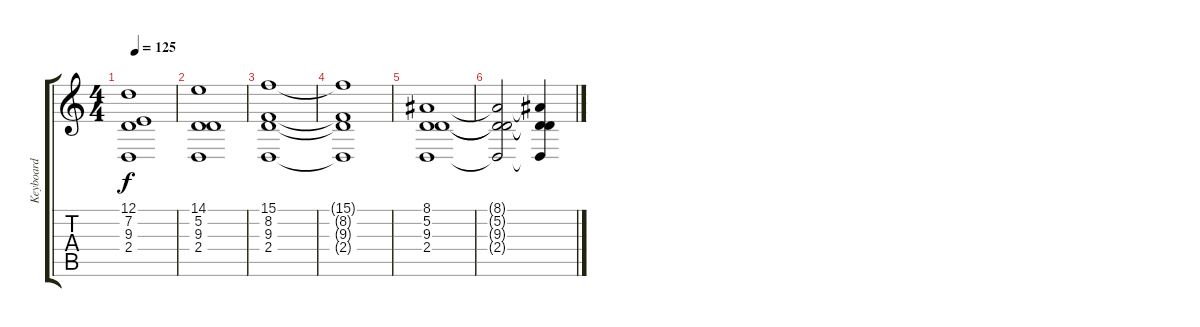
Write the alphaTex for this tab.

\track ("Keyboard" "Keyboard") {instrument stringensemble2}
\staff {score tabs}
\tuning (D4 A3 F3 C3 G2 D2) {hide}
\ts (4 4)
\tempo 125
\clef g2
\ks c
(12.1 7.2 9.3 2.4).1{dy f} |
(14.1 5.2 9.3 2.4).1 |
(15.1 8.2 9.3 2.4).1 |
(15.1{t} 8.2{t} 9.3{t} 2.4{t}).1 |
(8.1 5.2 9.3 2.4).1 |
(8.1{t} 5.2{t} 9.3{t} 2.4{t}).2 (8.1{t} 5.2{t} 9.3{t} 2.4{t}).4
